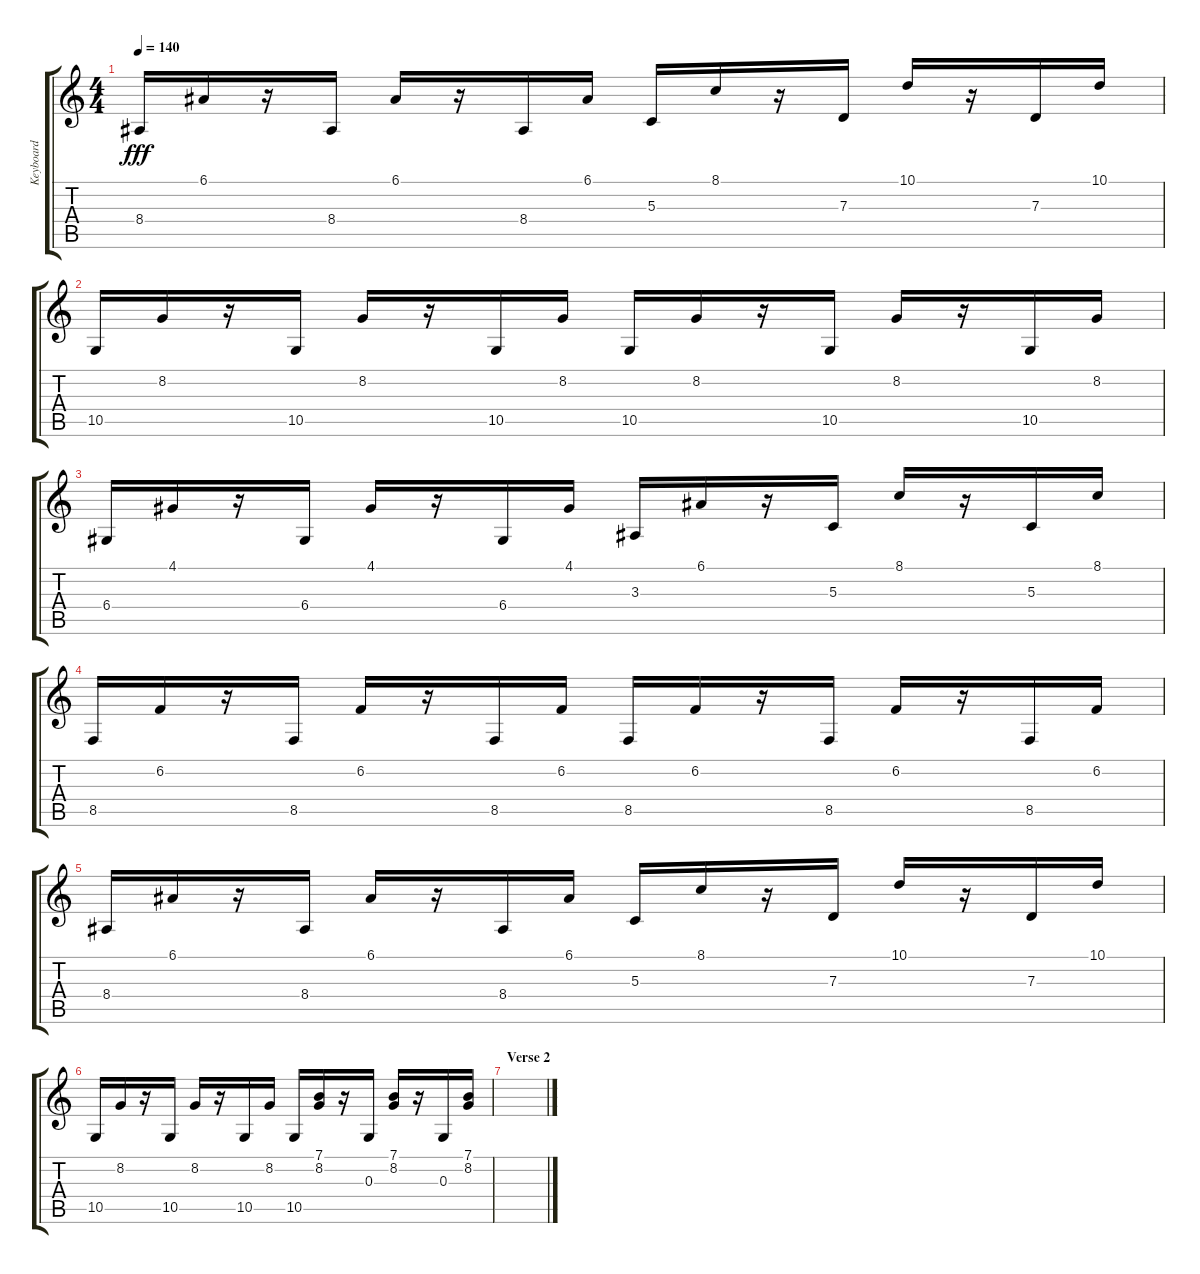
\track ("Keyboard" "Keyboard") {instrument stringensemble1}
\staff {score tabs}
\tuning (E4 B3 G3 D3 A2 E2) {hide}
\ts (4 4)
\tempo 140
\clef g2
\ks c
8.4.16{dy fff} 6.1.16 r.16 8.4.16 6.1.16 r.16 8.4.16 6.1.16 5.3.16 8.1.16 r.16 7.3.16 10.1.16 r.16 7.3.16 10.1.16 |
10.5.16 8.2.16 r.16 10.5.16 8.2.16 r.16 10.5.16 8.2.16 10.5.16 8.2.16 r.16 10.5.16 8.2.16 r.16 10.5.16 8.2.16 |
6.4.16 4.1.16 r.16 6.4.16 4.1.16 r.16 6.4.16 4.1.16 3.3.16 6.1.16 r.16 5.3.16 8.1.16 r.16 5.3.16 8.1.16 |
8.5.16 6.2.16 r.16 8.5.16 6.2.16 r.16 8.5.16 6.2.16 8.5.16 6.2.16 r.16 8.5.16 6.2.16 r.16 8.5.16 6.2.16 |
8.4.16 6.1.16 r.16 8.4.16 6.1.16 r.16 8.4.16 6.1.16 5.3.16 8.1.16 r.16 7.3.16 10.1.16 r.16 7.3.16 10.1.16 |
10.5.16 8.2.16 r.16 10.5.16 8.2.16 r.16 10.5.16 8.2.16 10.5.16 (7.1 8.2).16 r.16 0.3.16 (7.1 8.2).16 r.16 0.3.16 (7.1 8.2).16 |
\section ("" "Verse 2")
